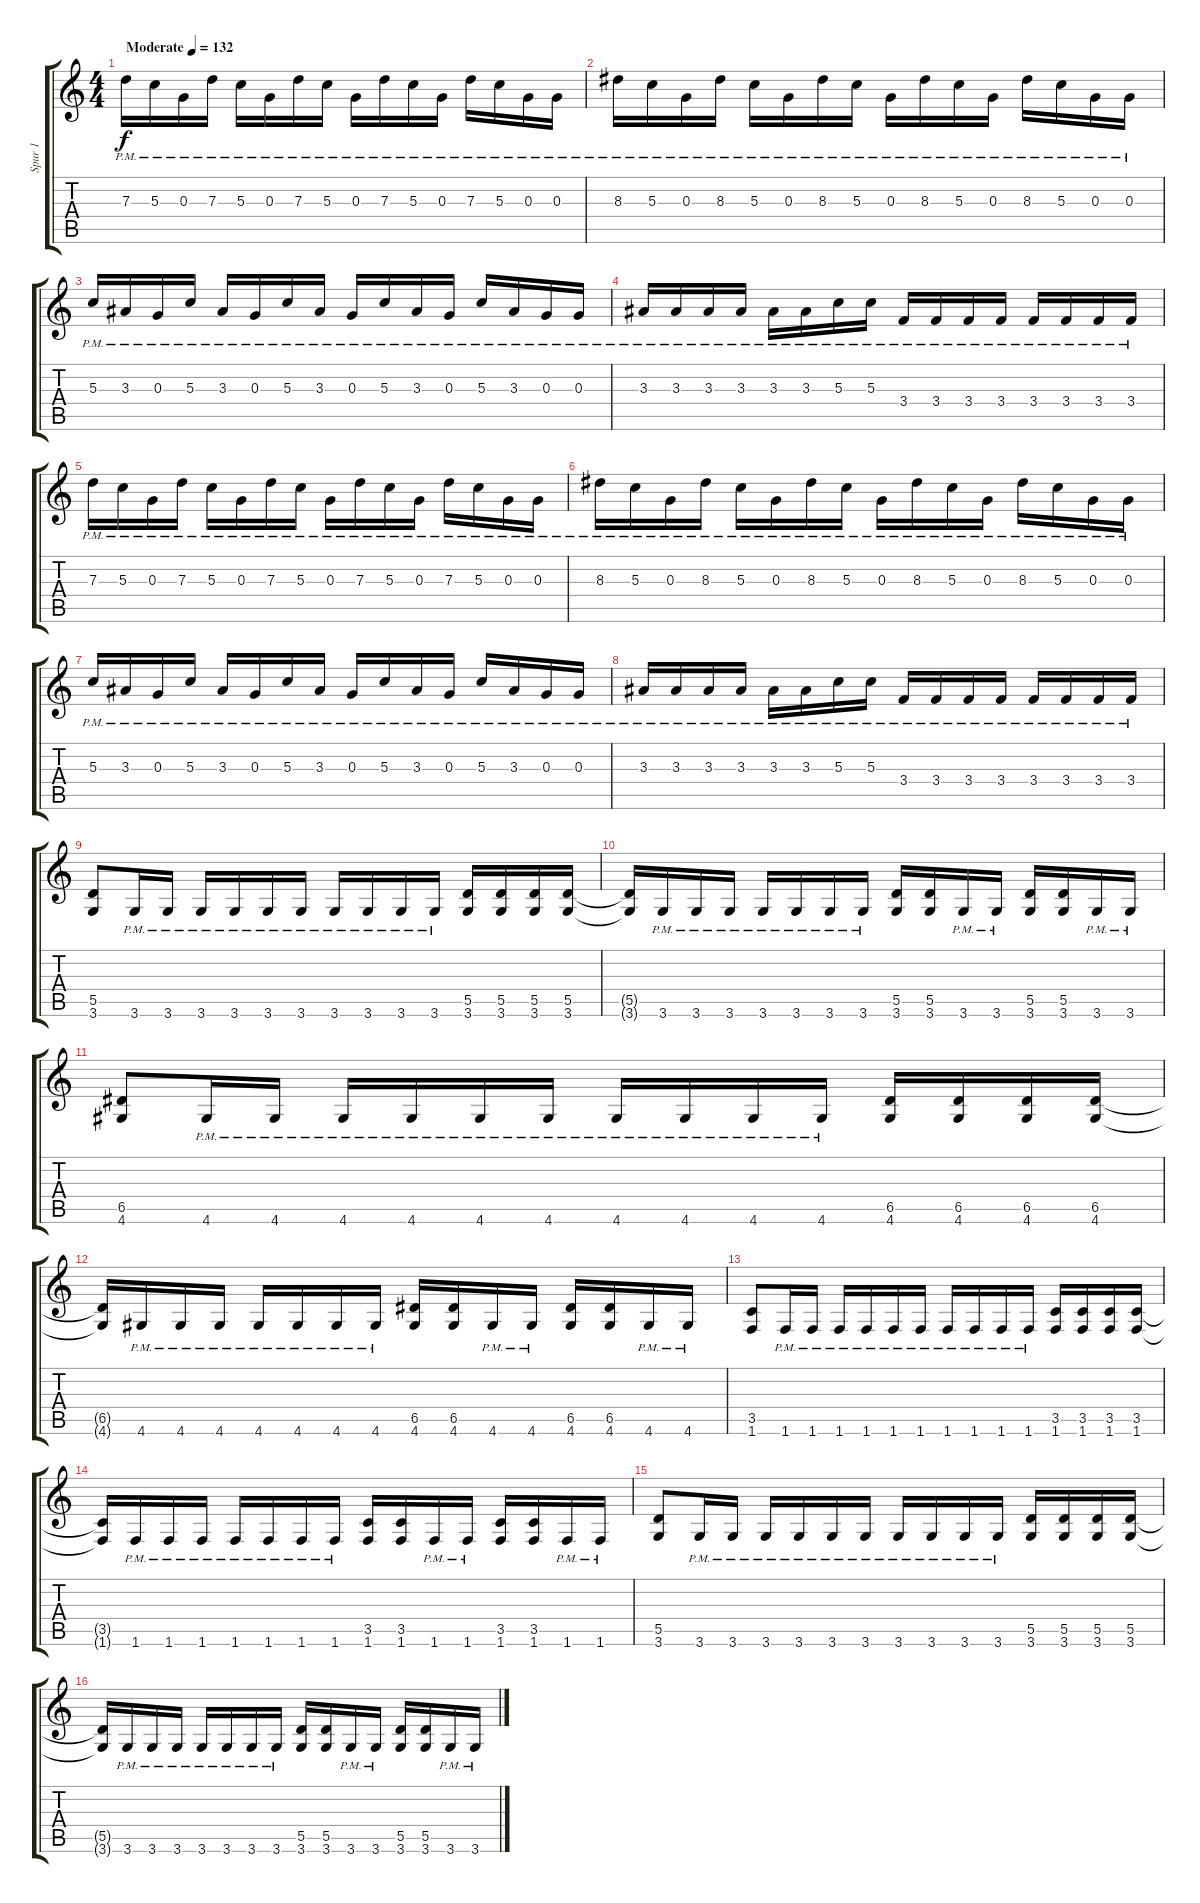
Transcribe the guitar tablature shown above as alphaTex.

\track ("Spur 1" "Spur 1") {instrument overdrivenguitar}
\staff {score tabs}
\tuning (E4 B3 G3 D3 A2 E2) {hide}
\ts (4 4)
\tempo (132 "Moderate")
\clef g2
\ks c
7.3{pm}.16{dy f instrument overdrivenguitar} 5.3{pm}.16 0.3{pm}.16 7.3{pm}.16 5.3{pm}.16 0.3{pm}.16 7.3{pm}.16 5.3{pm}.16 0.3{pm}.16 7.3{pm}.16 5.3{pm}.16 0.3{pm}.16 7.3{pm}.16 5.3{pm}.16 0.3{pm}.16 0.3{pm}.16 |
8.3{pm}.16 5.3{pm}.16 0.3{pm}.16 8.3{pm}.16 5.3{pm}.16 0.3{pm}.16 8.3{pm}.16 5.3{pm}.16 0.3{pm}.16 8.3{pm}.16 5.3{pm}.16 0.3{pm}.16 8.3{pm}.16 5.3{pm}.16 0.3{pm}.16 0.3{pm}.16 |
5.3{pm}.16 3.3{pm}.16 0.3{pm}.16 5.3{pm}.16 3.3{pm}.16 0.3{pm}.16 5.3{pm}.16 3.3{pm}.16 0.3{pm}.16 5.3{pm}.16 3.3{pm}.16 0.3{pm}.16 5.3{pm}.16 3.3{pm}.16 0.3{pm}.16 0.3{pm}.16 |
3.3{pm}.16 3.3{pm}.16 3.3{pm}.16 3.3{pm}.16 3.3{pm}.16 3.3{pm}.16 5.3{pm}.16 5.3{pm}.16 3.4{pm}.16 3.4{pm}.16 3.4{pm}.16 3.4{pm}.16 3.4{pm}.16 3.4{pm}.16 3.4{pm}.16 3.4{pm}.16 |
7.3{pm}.16 5.3{pm}.16 0.3{pm}.16 7.3{pm}.16 5.3{pm}.16 0.3{pm}.16 7.3{pm}.16 5.3{pm}.16 0.3{pm}.16 7.3{pm}.16 5.3{pm}.16 0.3{pm}.16 7.3{pm}.16 5.3{pm}.16 0.3{pm}.16 0.3{pm}.16 |
8.3{pm}.16 5.3{pm}.16 0.3{pm}.16 8.3{pm}.16 5.3{pm}.16 0.3{pm}.16 8.3{pm}.16 5.3{pm}.16 0.3{pm}.16 8.3{pm}.16 5.3{pm}.16 0.3{pm}.16 8.3{pm}.16 5.3{pm}.16 0.3{pm}.16 0.3{pm}.16 |
5.3{pm}.16 3.3{pm}.16 0.3{pm}.16 5.3{pm}.16 3.3{pm}.16 0.3{pm}.16 5.3{pm}.16 3.3{pm}.16 0.3{pm}.16 5.3{pm}.16 3.3{pm}.16 0.3{pm}.16 5.3{pm}.16 3.3{pm}.16 0.3{pm}.16 0.3{pm}.16 |
3.3{pm}.16 3.3{pm}.16 3.3{pm}.16 3.3{pm}.16 3.3{pm}.16 3.3{pm}.16 5.3{pm}.16 5.3{pm}.16 3.4{pm}.16 3.4{pm}.16 3.4{pm}.16 3.4{pm}.16 3.4{pm}.16 3.4{pm}.16 3.4{pm}.16 3.4{pm}.16 |
(5.5 3.6).8 3.6{pm}.16 3.6{pm}.16 3.6{pm}.16 3.6{pm}.16 3.6{pm}.16 3.6{pm}.16 3.6{pm}.16 3.6{pm}.16 3.6{pm}.16 3.6{pm}.16 (5.5 3.6).16 (5.5 3.6).16 (5.5 3.6).16 (5.5 3.6).16 |
(5.5{t} 3.6{t}).16 3.6{pm}.16 3.6{pm}.16 3.6{pm}.16 3.6{pm}.16 3.6{pm}.16 3.6{pm}.16 3.6{pm}.16 (5.5 3.6).16 (5.5 3.6).16 3.6{pm}.16 3.6{pm}.16 (5.5 3.6).16 (5.5 3.6).16 3.6{pm}.16 3.6{pm}.16 |
(6.5 4.6).8 4.6{pm}.16 4.6{pm}.16 4.6{pm}.16 4.6{pm}.16 4.6{pm}.16 4.6{pm}.16 4.6{pm}.16 4.6{pm}.16 4.6{pm}.16 4.6{pm}.16 (6.5 4.6).16 (6.5 4.6).16 (6.5 4.6).16 (6.5 4.6).16 |
(6.5{t} 4.6{t}).16 4.6{pm}.16 4.6{pm}.16 4.6{pm}.16 4.6{pm}.16 4.6{pm}.16 4.6{pm}.16 4.6{pm}.16 (6.5 4.6).16 (6.5 4.6).16 4.6{pm}.16 4.6{pm}.16 (6.5 4.6).16 (6.5 4.6).16 4.6{pm}.16 4.6{pm}.16 |
(3.5 1.6).8 1.6{pm}.16 1.6{pm}.16 1.6{pm}.16 1.6{pm}.16 1.6{pm}.16 1.6{pm}.16 1.6{pm}.16 1.6{pm}.16 1.6{pm}.16 1.6{pm}.16 (3.5 1.6).16 (3.5 1.6).16 (3.5 1.6).16 (3.5 1.6).16 |
(3.5{t} 1.6{t}).16 1.6{pm}.16 1.6{pm}.16 1.6{pm}.16 1.6{pm}.16 1.6{pm}.16 1.6{pm}.16 1.6{pm}.16 (3.5 1.6).16 (3.5 1.6).16 1.6{pm}.16 1.6{pm}.16 (3.5 1.6).16 (3.5 1.6).16 1.6{pm}.16 1.6{pm}.16 |
(5.5 3.6).8 3.6{pm}.16 3.6{pm}.16 3.6{pm}.16 3.6{pm}.16 3.6{pm}.16 3.6{pm}.16 3.6{pm}.16 3.6{pm}.16 3.6{pm}.16 3.6{pm}.16 (5.5 3.6).16 (5.5 3.6).16 (5.5 3.6).16 (5.5 3.6).16 |
(5.5{t} 3.6{t}).16 3.6{pm}.16 3.6{pm}.16 3.6{pm}.16 3.6{pm}.16 3.6{pm}.16 3.6{pm}.16 3.6{pm}.16 (5.5 3.6).16 (5.5 3.6).16 3.6{pm}.16 3.6{pm}.16 (5.5 3.6).16 (5.5 3.6).16 3.6{pm}.16 3.6{pm}.16
